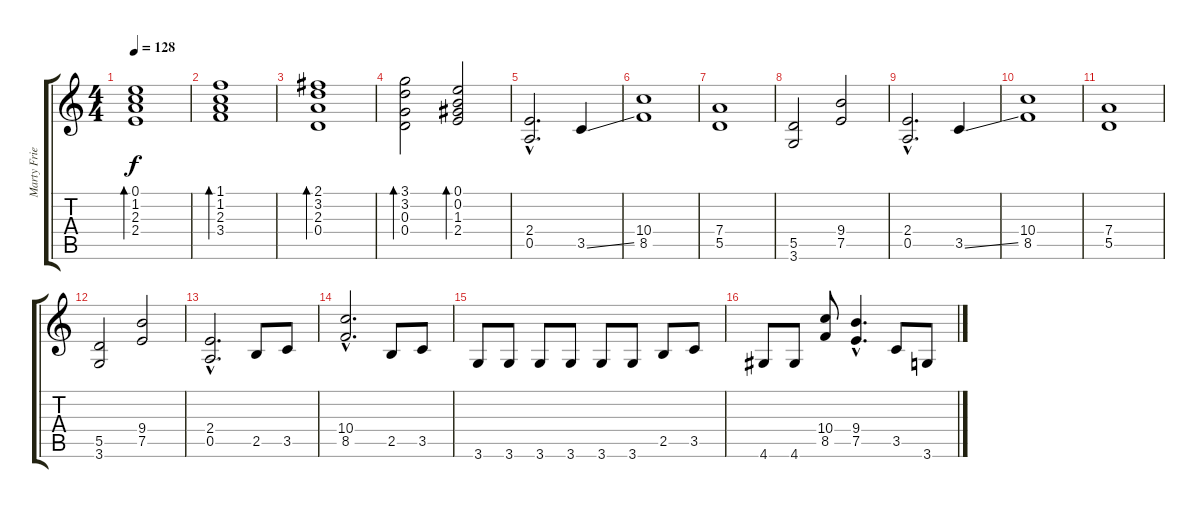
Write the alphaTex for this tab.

\track ("Marty Friedman" "Marty Frie") {instrument distortionguitar}
\staff {score tabs}
\tuning (E4 B3 G3 D3 A2 E2) {hide}
\ts (4 4)
\tempo 128
\clef g2
\ks c
(0.1 1.2 2.3 2.4).1{bd 240 dy f} |
(1.1 1.2 2.3 3.4).1{bd 240} |
(2.1 3.2 2.3 0.4).1{bd 240} |
(3.1 3.2 0.3 0.4).2{bd 240} (0.1 0.2 1.3 2.4).2{bd 240} |
(2.4{hac} 0.5{hac}).2{d instrument distortionguitar} 3.5{ss}.4 |
(10.4 8.5).1 |
(7.4 5.5).1 |
(5.5 3.6).2 (9.4 7.5).2 |
(2.4{hac} 0.5{hac}).2{d} 3.5{ss}.4 |
(10.4 8.5).1 |
(7.4 5.5).1 |
(5.5 3.6).2 (9.4 7.5).2 |
(2.4{hac} 0.5{hac}).2{d} 2.5.8 3.5.8 |
(10.4{hac} 8.5{hac}).2{d} 2.5.8 3.5.8 |
3.6.8 3.6.8 3.6.8 3.6.8 3.6.8 3.6.8 2.5.8 3.5.8 |
4.6.8 4.6.8 (10.4 8.5).8 (9.4{hac} 7.5{hac}).4{d} 3.5.8 3.6.8
